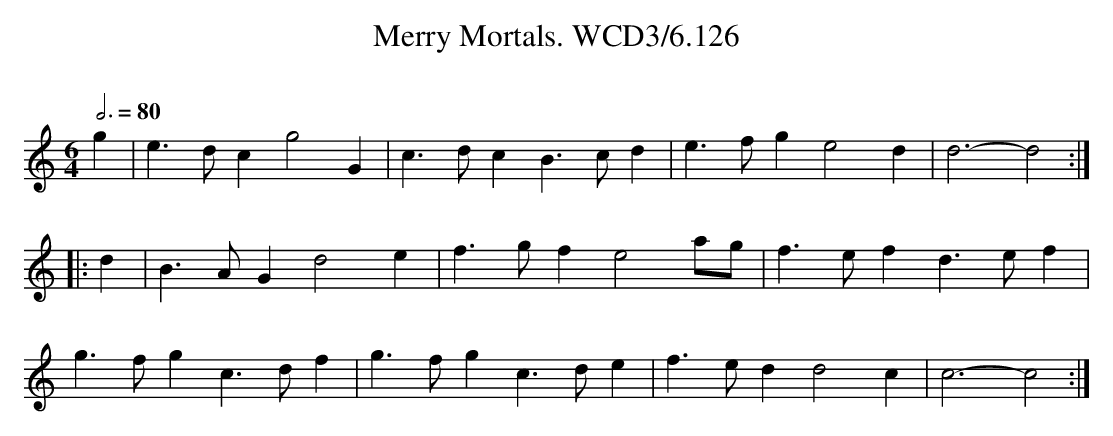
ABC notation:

X:1
T:Merry Mortals. WCD3/6.126
O:
M:6/4
L:1/8
Q:3/4=80
K:C
g2|e3 d c2 g4 G2|c3 d c2 B3 c d2|e3 f g2 e4 d2|d6-d4:|
|:d2|B3 A G2 d4 e2|f3 g f2 e4 ag|f3 e f2 d3 e f2|
g3 f g2 c3 d f2|g3 f g2 c3 d e2|f3 e d2 d4 c2|c6-c4:|
